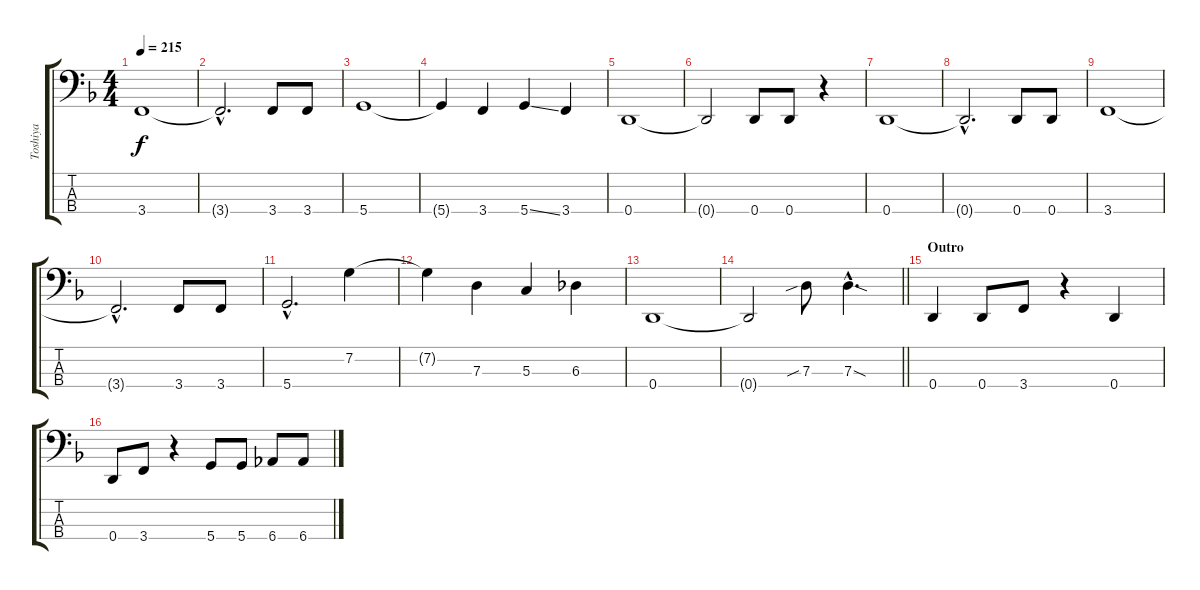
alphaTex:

\track ("Toshiya" "Toshiya") {instrument electricbasspick}
\staff {score tabs}
\tuning (F2 C2 G1 D1) {hide}
\ts (4 4)
\tempo 215
\clef f4
\ks f
3.4.1{dy f} |
3.4{hac t}.2{d} 3.4.8 3.4.8 |
5.4.1 |
5.4{t}.4 3.4.4 5.4{ss}.4 3.4.4 |
0.4.1 |
0.4{t}.2 0.4.8 0.4.8 r.4 |
0.4.1 |
0.4{hac t}.2{d} 0.4.8 0.4.8 |
3.4.1 |
3.4{hac t}.2{d} 3.4.8 3.4.8 |
5.4{hac}.2{d} 7.2.4 |
7.2{t}.4 7.3.4 5.3.4 6.3.4 |
0.4.1 |
\barLineRight lightlight
0.4{t}.2 7.3{sib}.8 7.3{sod hac}.4{d} |
\section ("" "Outro")
0.4.4 0.4.8 3.4.8 r.4 0.4.4 |
0.4.8 3.4.8 r.4 5.4.8 5.4.8 6.4.8 6.4.8
